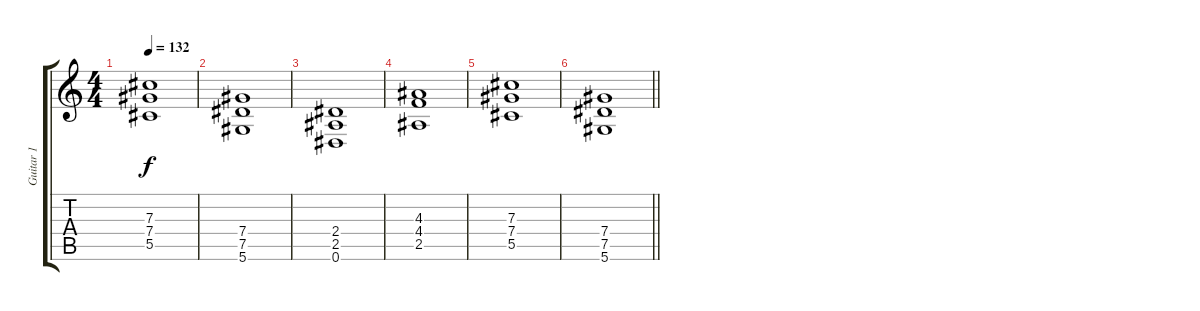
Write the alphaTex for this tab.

\track ("Guitar 1" "Guitar 1") {instrument distortionguitar}
\staff {score tabs}
\tuning (Eb4 Bb3 Gb3 Db3 Ab2 Eb2) {hide}
\ts (4 4)
\tempo 132
\clef g2
\ks c
(7.3 7.4 5.5).1{dy f} |
(7.4 7.5 5.6).1 |
(2.4 2.5 0.6).1{volume 0} |
(4.3 4.4 2.5).1 |
(7.3 7.4 5.5).1 |
\barLineRight lightlight
(7.4 7.5 5.6).1
